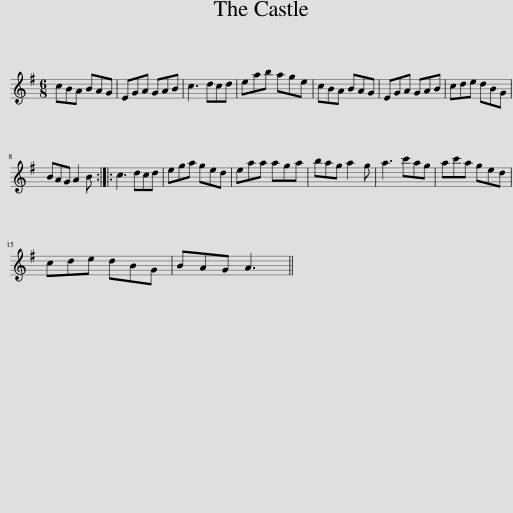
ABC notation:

X:1
L:1/8
M:6/8
I:linebreak $
K:G
V:1 treble
V:1
 cBA BAG | EGA GAB | c3 dcd | eab age | cBA BAG | %5
 EGA GAB | cde dBG |$ BAG A2 B :: c3 dcd | ega ged | %10
 eaa aga | bag a2 g | a3 c'ag | ac'a ged |$ cde dBG | %15
 BAG A3 || %16
